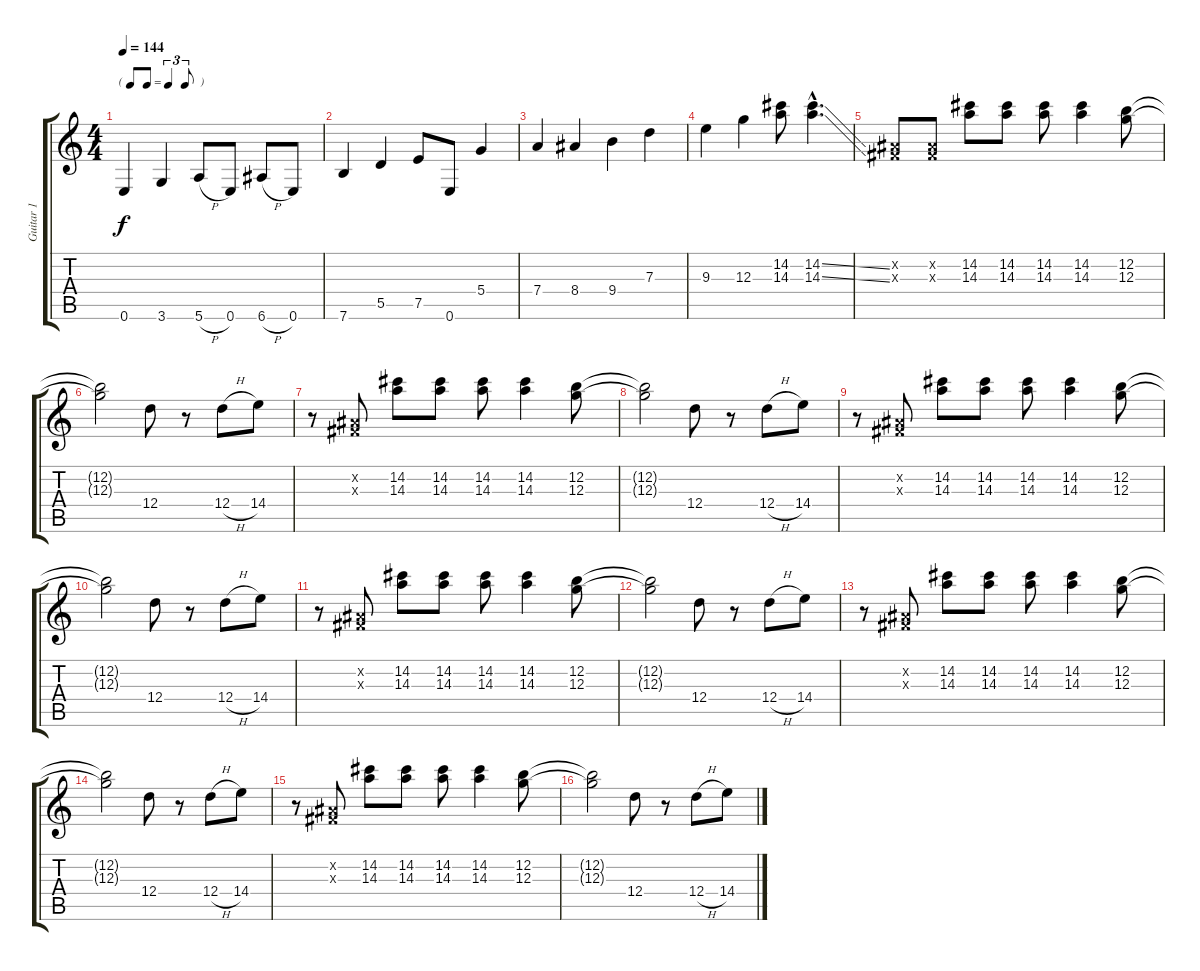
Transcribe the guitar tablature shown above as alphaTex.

\track ("Guitar 1" "Guitar 1") {instrument distortionguitar}
\staff {score tabs}
\tuning (E4 B3 G3 D3 A2 E2) {hide}
\ts (4 4)
\tf triplet8th
\tempo 144
\clef g2
\ks c
0.6.4{dy f} 3.6.4 5.6{h}.8 0.6.8 6.6{h}.8 0.6.8 |
7.6.4 5.5.4 7.5.8 0.6.8 5.4.4 |
7.4.4 8.4.4 9.4.4 7.3.4 |
9.3.4 12.3.4 (14.2 14.3).8 (14.2{ss hac} 14.3{ss hac}).4{d} |
(-1.2{x} -1.3{x}).8 (-1.2{x} -1.3{x}).8 (14.2 14.3).8 (14.2 14.3).8 (14.2 14.3).8 (14.2 14.3).4 (12.2 12.3).8 |
(12.2{t} 12.3{t}).2 12.4.8 r.8 12.4{h}.8 14.4.8 |
r.8 (-1.2{x} -1.3{x}).8 (14.2 14.3).8 (14.2 14.3).8 (14.2 14.3).8 (14.2 14.3).4 (12.2 12.3).8 |
(12.2{t} 12.3{t}).2 12.4.8 r.8 12.4{h}.8 14.4.8 |
r.8 (-1.2{x} -1.3{x}).8 (14.2 14.3).8 (14.2 14.3).8 (14.2 14.3).8 (14.2 14.3).4 (12.2 12.3).8 |
(12.2{t} 12.3{t}).2 12.4.8 r.8 12.4{h}.8 14.4.8 |
r.8 (-1.2{x} -1.3{x}).8 (14.2 14.3).8 (14.2 14.3).8 (14.2 14.3).8 (14.2 14.3).4 (12.2 12.3).8 |
(12.2{t} 12.3{t}).2 12.4.8 r.8 12.4{h}.8 14.4.8 |
r.8 (-1.2{x} -1.3{x}).8 (14.2 14.3).8 (14.2 14.3).8 (14.2 14.3).8 (14.2 14.3).4 (12.2 12.3).8 |
(12.2{t} 12.3{t}).2 12.4.8 r.8 12.4{h}.8 14.4.8 |
r.8 (-1.2{x} -1.3{x}).8 (14.2 14.3).8 (14.2 14.3).8 (14.2 14.3).8 (14.2 14.3).4 (12.2 12.3).8 |
(12.2{t} 12.3{t}).2 12.4.8 r.8 12.4{h}.8 14.4.8
